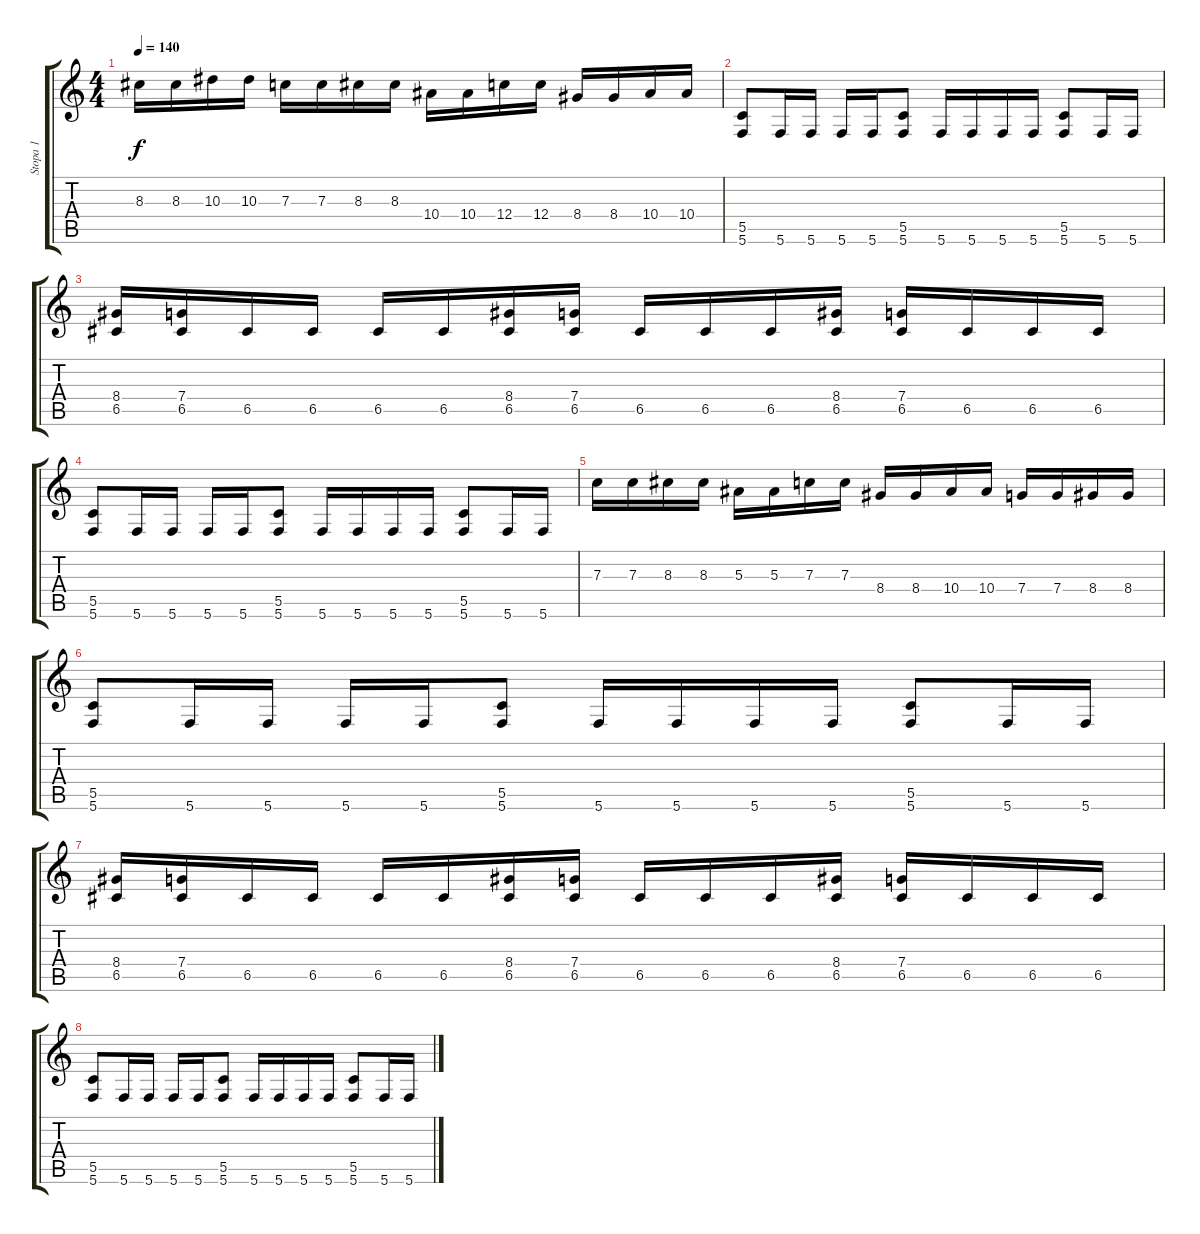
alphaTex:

\track ("Stopa 1" "Stopa 1") {instrument distortionguitar}
\staff {score tabs}
\tuning (D4 A3 F3 C3 G2 C2) {hide}
\ts (4 4)
\tempo 140
\clef g2
\ks c
8.3.16{dy f} 8.3.16 10.3.16 10.3.16 7.3.16 7.3.16 8.3.16 8.3.16 10.4.16 10.4.16 12.4.16 12.4.16 8.4.16 8.4.16 10.4.16 10.4.16 |
(5.5 5.6).8 5.6.16 5.6.16 5.6.16 5.6.16 (5.5 5.6).8 5.6.16 5.6.16 5.6.16 5.6.16 (5.5 5.6).8 5.6.16 5.6.16 |
(8.4 6.5).16 (7.4 6.5).16 6.5.16 6.5.16 6.5.16 6.5.16 (8.4 6.5).16 (7.4 6.5).16 6.5.16 6.5.16 6.5.16 (8.4 6.5).16 (7.4 6.5).16 6.5.16 6.5.16 6.5.16 |
(5.5 5.6).8 5.6.16 5.6.16 5.6.16 5.6.16 (5.5 5.6).8 5.6.16 5.6.16 5.6.16 5.6.16 (5.5 5.6).8 5.6.16 5.6.16 |
7.3.16 7.3.16 8.3.16 8.3.16 5.3.16 5.3.16 7.3.16 7.3.16 8.4.16 8.4.16 10.4.16 10.4.16 7.4.16 7.4.16 8.4.16 8.4.16 |
(5.5 5.6).8 5.6.16 5.6.16 5.6.16 5.6.16 (5.5 5.6).8 5.6.16 5.6.16 5.6.16 5.6.16 (5.5 5.6).8 5.6.16 5.6.16 |
(8.4 6.5).16 (7.4 6.5).16 6.5.16 6.5.16 6.5.16 6.5.16 (8.4 6.5).16 (7.4 6.5).16 6.5.16 6.5.16 6.5.16 (8.4 6.5).16 (7.4 6.5).16 6.5.16 6.5.16 6.5.16 |
(5.5 5.6).8 5.6.16 5.6.16 5.6.16 5.6.16 (5.5 5.6).8 5.6.16 5.6.16 5.6.16 5.6.16 (5.5 5.6).8 5.6.16 5.6.16
